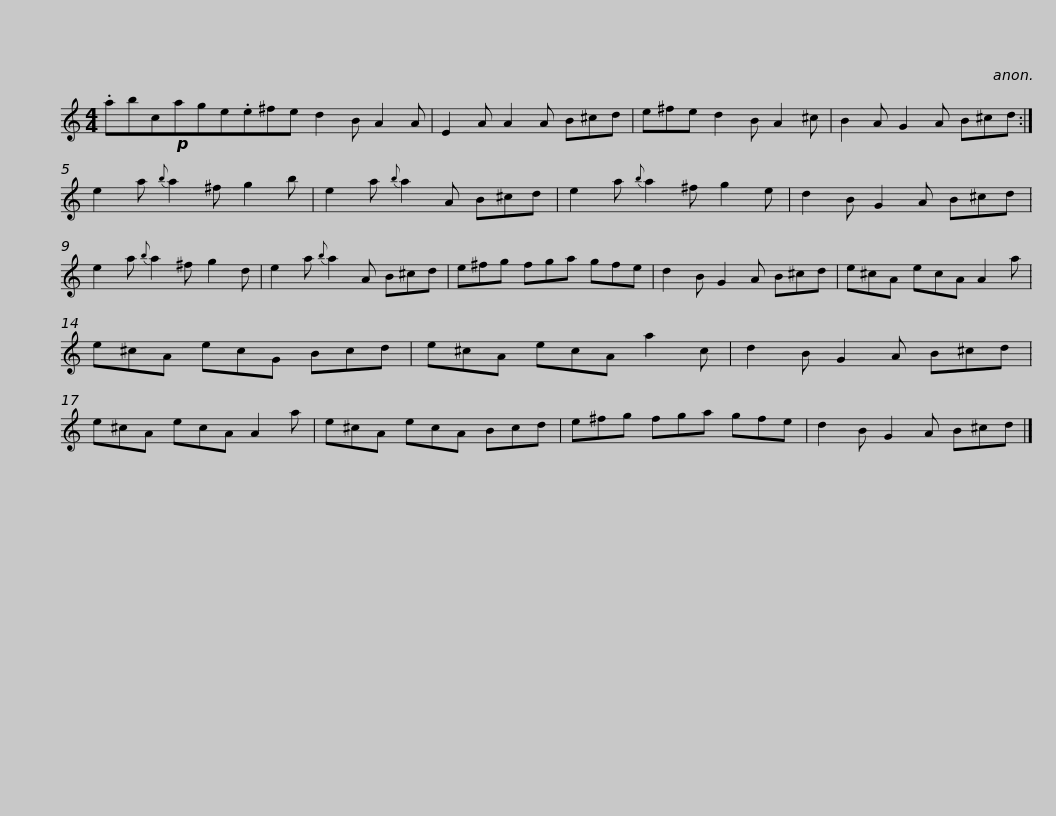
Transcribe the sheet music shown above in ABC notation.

X:1
L:1/8
M:4/4
I:linebreak $
K:C
V:1 treble
V:1
 .abc!p!age.e^fe d2 B A2 A | E2 A A2 A B^cd | e^fe d2 B A2 ^c | B2 A G2 A B^cd :|$ e2 a{b} a2 ^f g2 b | %5
 e2 a{b} a2 A B^cd | e2 a{b} a2 ^f g2 e | d2 B G2 A B^cd | e2 a{b} a2 ^f g2 d |$ e2 a{b} a2 A B^cd | %10
 e^fg fga gfe | d2 B G2 A B^cd | e^cA ecA A2 a | e^cA ecG Bcd |$ e^cA ecA a2 c | %15
 d2 B G2 A B^cd | e^cA ecA A2 a | e^cA ecA Bcd | e^fg fga gfe |$ d2 B G2 A B^cd |] %20
